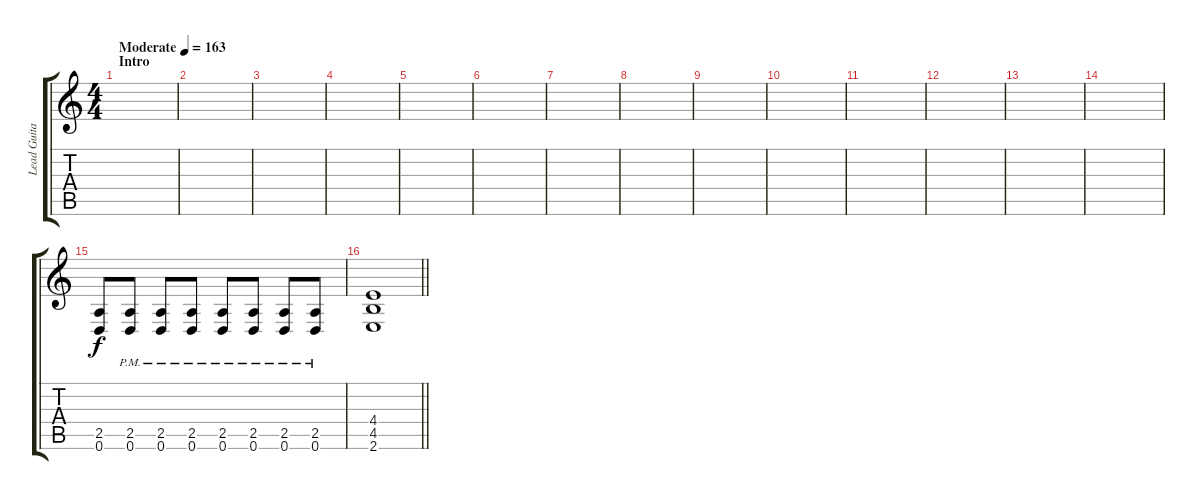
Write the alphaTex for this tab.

\track ("Lead Guitar" "Lead Guita") {instrument distortionguitar}
\staff {score tabs}
\tuning (D4 A3 F3 C3 G2 D2) {hide}
\ts (4 4)
\section ("" "Intro")
\tempo (163 "Moderate")
\clef g2
\ks c
|
|
|
|
|
|
|
|
|
|
|
|
|
|
(2.5 0.6).8 (2.5{pm} 0.6{pm}).8 (2.5{pm} 0.6{pm}).8 (2.5{pm} 0.6{pm}).8 (2.5{pm} 0.6{pm}).8 (2.5{pm} 0.6{pm}).8 (2.5{pm} 0.6{pm}).8 (2.5{pm} 0.6{pm}).8 |
\barLineRight lightlight
(4.4 4.5 2.6).1
